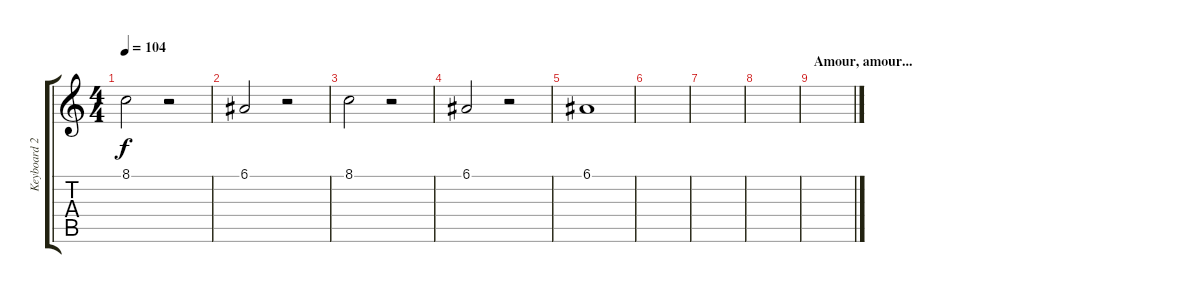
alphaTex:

\track ("Keyboard 2" "Keyboard 2") {instrument fx7echoes}
\staff {score tabs}
\tuning (E4 B3 G3 D3 A2 D2) {hide}
\ts (4 4)
\tempo 104
\clef g2
\ks c
8.1.2{dy f} r.2 |
6.1.2 r.2 |
8.1.2 r.2 |
6.1.2 r.2 |
6.1.1 |
|
|
|
\section ("" "Amour, amour...")
